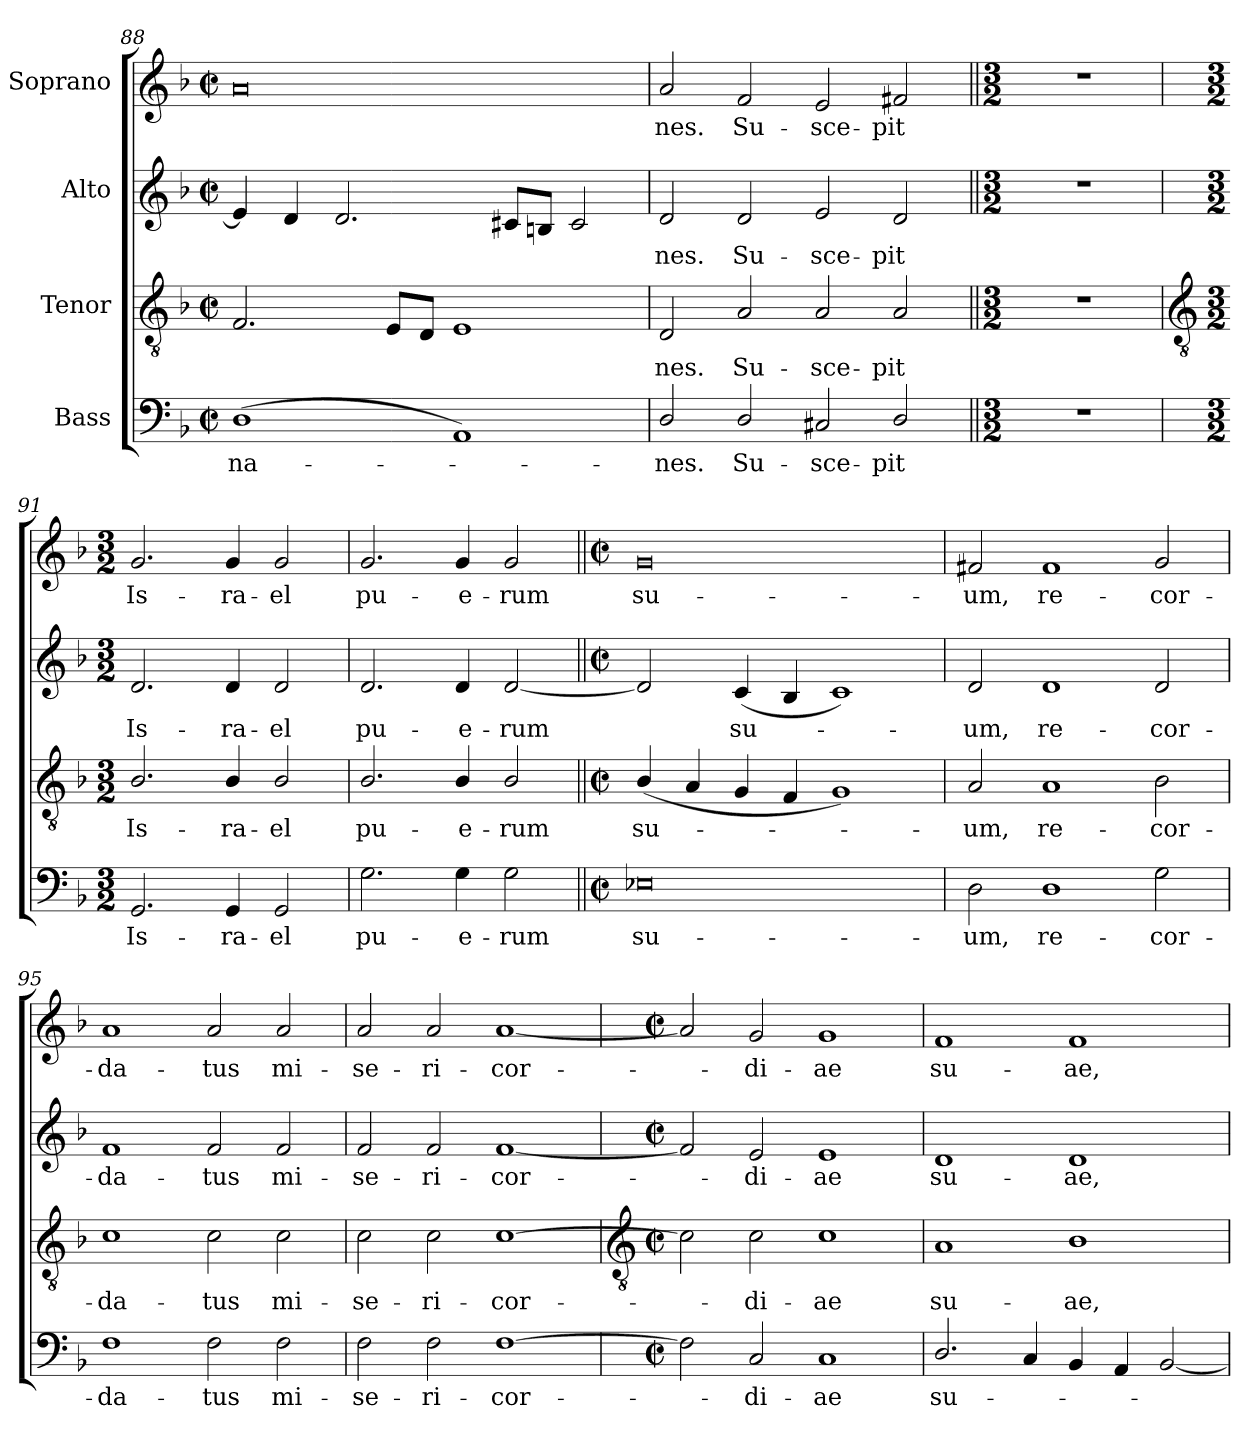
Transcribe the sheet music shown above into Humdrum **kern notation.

**kern	**text	**kern	**text	**kern	**text	**kern	**text
*part4	*part4	*part3	*part3	*part2	*part2	*part1	*part1
*staff4	*staff4	*staff3	*staff3	*staff2	*staff2	*staff1	*staff1
*I"Bass	*	*I"Tenor	*	*I"Alto	*	*I"Soprano	*
*clefF4	*	*clefGv2	*	*clefG2	*	*clefG2	*
*k[b-]	*	*k[b-]	*	*k[b-]	*	*k[b-]	*
*F:	*	*F:	*	*F:	*	*F:	*
*M4/2	*	*M4/2	*	*M4/2	*	*M4/2	*
*met(c|)	*	*met(c|)	*	*met(c|)	*	*met(c|)	*
=88	=88	=88	=88	=88	=88	=88	=88
!	!LO:LY:b	!	!	!	!	!	!
(<1D	-na-	2.F	.	4e]	.	0a	.
.	.	.	.	4d	.	.	.
.	.	.	.	2.d	.	.	.
.	.	8EL	.	.	.	.	.
.	.	8DJ	.	.	.	.	.
1AA)	.	1E	.	.	.	.	.
.	.	.	.	8c#XL	.	.	.
.	.	.	.	8BJ	.	.	.
.	.	.	.	2c#	.	.	.
=89	=89	=89	=89	=89	=89	=89	=89
!	!LO:LY:b	!	!LO:LY:b	!	!LO:LY:b	!	!LO:LY:b
2D/	nes.	2D	nes.	2d	nes.	2a	nes.
!	!LO:LY:b	!	!LO:LY:b	!	!LO:LY:b	!	!LO:LY:b
2D/	Su-	2A	Su-	2d	Su-	2f	Su-
!	!LO:LY:b	!	!LO:LY:b	!	!LO:LY:b	!	!LO:LY:b
2C#X	-sce-	2A	-sce-	2e	-sce-	2e	-sce-
!	!LO:LY:b	!	!LO:LY:b	!	!LO:LY:b	!	!LO:LY:b
2D/	-pit	2A	-pit	2d	-pit	2f#X	-pit
=90||	=90||	=90||	=90||	=90||	=90||	=90||	=90||
*M3/2	*	*M3/2	*	*M3/2	*	*M3/2	*
1.r	.	1.r	.	1.r	.	1.r	.
!!LO:LB:g=z
=91	=91	=91	=91	=91	=91	=91	=91
*	*	*clefGv2	*	*	*	*	*
*M3/2	*	*M3/2	*	*M3/2	*	*M3/2	*
!	!LO:LY:b	!	!LO:LY:b	!	!LO:LY:b	!	!LO:LY:b
2.GG	Is-	2.B-/	Is-	2.d	Is-	2.g	Is-
!	!LO:LY:b	!	!LO:LY:b	!	!LO:LY:b	!	!LO:LY:b
4GG	-ra-	4B-/	-ra-	4d	-ra-	4g	-ra-
!	!LO:LY:b	!	!LO:LY:b	!	!LO:LY:b	!	!LO:LY:b
2GG	-el	2B-/	-el	2d	-el	2g	-el
=92	=92	=92	=92	=92	=92	=92	=92
!	!LO:LY:b	!	!LO:LY:b	!	!LO:LY:b	!	!LO:LY:b
2.G	pu-	2.B-/	pu-	2.d	pu-	2.g	pu-
!	!LO:LY:b	!	!LO:LY:b	!	!LO:LY:b	!	!LO:LY:b
4G	-e-	4B-/	-e-	4d	-e-	4g	-e-
!	!LO:LY:b	!	!LO:LY:b	!	!LO:LY:b	!	!LO:LY:b
2G	-rum	2B-/	-rum	[2d	-rum	2g	-rum
=93||	=93||	=93||	=93||	=93||	=93||	=93||	=93||
*M4/2	*	*M4/2	*	*M4/2	*	*M4/2	*
*met(c|)	*	*met(c|)	*	*met(c|)	*	*met(c|)	*
!	!LO:LY:b	!	!LO:LY:b	!	!	!	!LO:LY:b
0E-X	su-	(<4B-/	su-	2d]	.	0g	su-
.	.	4A	.	.	.	.	.
!	!	!	!	!	!LO:LY:b	!	!
.	.	4G	.	(<4c	su-	.	.
.	.	4F	.	4B-	.	.	.
.	.	1G)	.	1c)	.	.	.
=94	=94	=94	=94	=94	=94	=94	=94
!	!LO:LY:b	!	!LO:LY:b	!	!LO:LY:b	!	!LO:LY:b
2D	-um,	2A	um,	2d	um,	2f#X	-um,
!	!LO:LY:b	!	!LO:LY:b	!	!LO:LY:b	!	!LO:LY:b
1D	re-	1A	re-	1d	re-	1f#	re-
!	!LO:LY:b	!	!LO:LY:b	!	!LO:LY:b	!	!LO:LY:b
2G	-cor-	2B-	-cor-	2d	-cor-	2g	-cor-
=95	=95	=95	=95	=95	=95	=95	=95
!	!LO:LY:b	!	!LO:LY:b	!	!LO:LY:b	!	!LO:LY:b
1F	-da-	1c	-da-	1f	-da-	1a	-da-
!	!LO:LY:b	!	!LO:LY:b	!	!LO:LY:b	!	!LO:LY:b
2F	-tus	2c	-tus	2f	-tus	2a	-tus
!	!LO:LY:b	!	!LO:LY:b	!	!LO:LY:b	!	!LO:LY:b
2F	mi-	2c	mi-	2f	mi-	2a	mi-
=96	=96	=96	=96	=96	=96	=96	=96
!	!LO:LY:b	!	!LO:LY:b	!	!LO:LY:b	!	!LO:LY:b
2F	-se-	2c	-se-	2f	-se-	2a	-se-
!	!LO:LY:b	!	!LO:LY:b	!	!LO:LY:b	!	!LO:LY:b
2F	-ri-	2c	-ri-	2f	-ri-	2a	-ri-
!	!LO:LY:b	!	!LO:LY:b	!	!LO:LY:b	!	!LO:LY:b
[1F	-cor-	[1c	-cor-	[1f	-cor-	[1a	-cor-
!!LO:LB:g=z
=97	=97	=97	=97	=97	=97	=97	=97
*	*	*clefGv2	*	*	*	*	*
*M4/2	*	*M4/2	*	*M4/2	*	*M4/2	*
*met(c|)	*	*met(c|)	*	*met(c|)	*	*met(c|)	*
2F]	.	2c]	.	2f]	.	2a]	.
!	!LO:LY:b	!	!LO:LY:b	!	!LO:LY:b	!	!LO:LY:b
2C	di-	2c	di-	2e	di-	2g	di-
!	!LO:LY:b	!	!LO:LY:b	!	!LO:LY:b	!	!LO:LY:b
1C	-ae	1c	-ae	1e	-ae	1g	-ae
=98	=98	=98	=98	=98	=98	=98	=98
!	!LO:LY:b	!	!LO:LY:b	!	!LO:LY:b	!	!LO:LY:b
2.D/	su-	1A	su-	1d	su-	1f	su-
4C	.	.	.	.	.	.	.
!	!	!	!LO:LY:b	!	!LO:LY:b	!	!LO:LY:b
4BB-	.	1B-	-ae,	1d	-ae,	1f	-ae,
4AA	.	.	.	.	.	.	.
[2BB-	.	.	.	.	.	.	.
=	=	=	=	=	=	=	=
*-	*-	*-	*-	*-	*-	*-	*-
